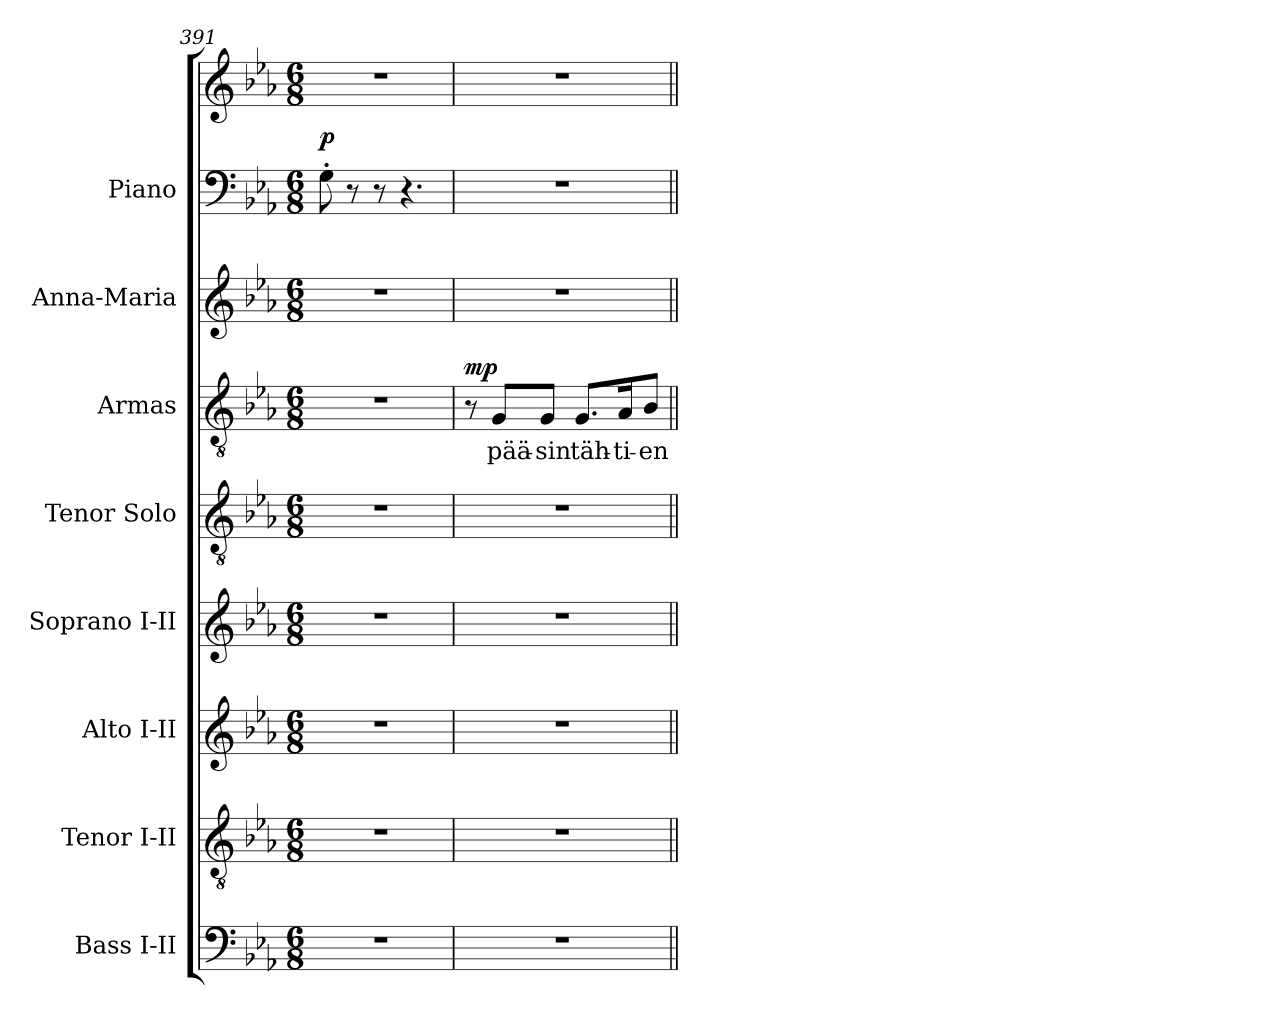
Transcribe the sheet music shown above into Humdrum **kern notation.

**kern	**kern	**kern	**kern	**kern	**kern	**text	**dynam	**kern	**kern	**kern	**dynam
*part8	*part7	*part6	*part5	*part4	*part3	*part3	*part3	*part2	*part1	*part1	*part1
*staff9	*staff8	*staff7	*staff6	*staff5	*staff4	*staff4	*staff4	*staff3	*staff2	*staff1	*staff1/2
*I"Bass I-II	*I"Tenor I-II	*I"Alto I-II	*I"Soprano I-II	*I"Tenor Solo	*I"Armas	*	*	*I"Anna-Maria	*I"Piano	*	*
*I'B.	*I'T.	*I'A.	*I'S.	*I'T. Solo	*I'Armas	*	*	*I'A-M	*I'Pno.	*	*
*clefF4	*clefGv2	*clefG2	*clefG2	*clefGv2	*clefGv2	*	*	*clefG2	*clefF4	*clefG2	*
*	*ITrd7c12	*	*	*ITrd7c12	*ITrd7c12	*	*	*	*	*	*
*k[b-e-a-]	*k[b-e-a-]	*k[b-e-a-]	*k[b-e-a-]	*k[b-e-a-]	*k[b-e-a-]	*	*	*k[b-e-a-]	*k[b-e-a-]	*k[b-e-a-]	*
*E-:	*E-:	*E-:	*E-:	*E-:	*E-:	*	*	*E-:	*E-:	*E-:	*
*M6/8	*M6/8	*M6/8	*M6/8	*M6/8	*M6/8	*	*	*M6/8	*M6/8	*M6/8	*
=391	=391	=391	=391	=391	=391	=391	=391	=391	=391	=391	=391
!LO:N:vis=1	!LO:N:vis=1	!LO:N:vis=1	!LO:N:vis=1	!LO:N:vis=1	!LO:N:vis=1	!	!	!LO:N:vis=1	!	!LO:N:vis=1	!
2.r	2.r	2.r	2.r	2.r	2.r	.	.	2.r	8G'i\	2.r	p
.	.	.	.	.	.	.	.	.	8r	.	.
.	.	.	.	.	.	.	.	.	8r	.	.
.	.	.	.	.	.	.	.	.	4.r	.	.
=392	=392	=392	=392	=392	=392	=392	=392	=392	=392	=392	=392
!LO:N:vis=1	!LO:N:vis=1	!LO:N:vis=1	!LO:N:vis=1	!LO:N:vis=1	!	!	!	!LO:N:vis=1	!LO:N:vis=1	!LO:N:vis=1	!
2.r	2.r	2.r	2.r	2.r	8r	.	mp	2.r	2.r	2.r	.
!	!	!	!	!	!	!LO:LY:b:color=#000000	!	!	!	!	!
.	.	.	.	.	8GGi/L	pää-	.	.	.	.	.
!	!	!	!	!	!	!LO:LY:b:color=#000000	!	!	!	!	!
.	.	.	.	.	8GGi/J	-sin	.	.	.	.	.
!	!	!	!	!	!	!LO:LY:b:color=#000000	!	!	!	!	!
.	.	.	.	.	8.GGi/L	täh-	.	.	.	.	.
!	!	!	!	!	!	!LO:LY:b:color=#000000	!	!	!	!	!
.	.	.	.	.	16AA-i/k	-ti-	.	.	.	.	.
!	!	!	!	!	!	!LO:LY:b:color=#000000	!	!	!	!	!
.	.	.	.	.	8BB-i/J	-en	.	.	.	.	.
=||	=||	=||	=||	=||	=||	=||	=||	=||	=||	=||	=||
*-	*-	*-	*-	*-	*-	*-	*-	*-	*-	*-	*-
